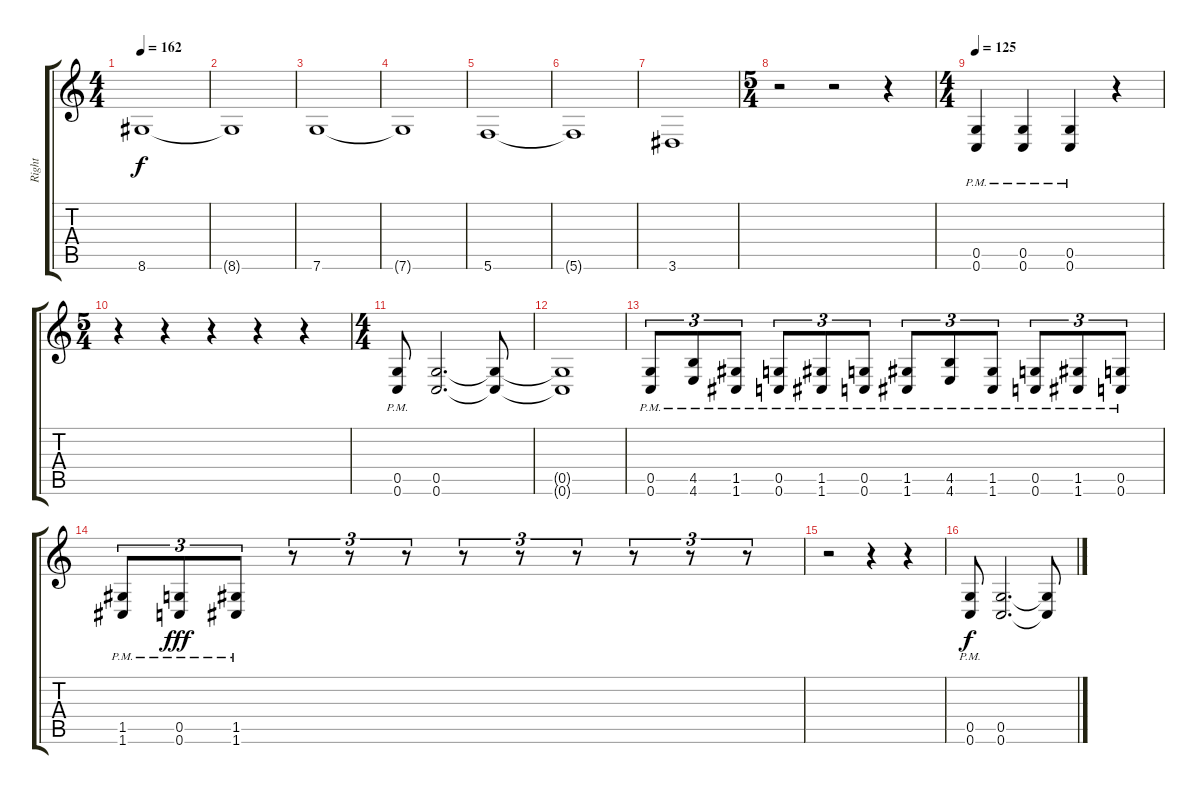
\track ("Right" "Right") {instrument distortionguitar}
\staff {score tabs}
\tuning (D4 A3 F3 C3 G2 C2) {hide}
\ts (4 4)
\tempo 162
\clef g2
\ks c
8.6.1{dy f} |
8.6{t}.1 |
7.6.1 |
7.6{t}.1 |
5.6.1 |
5.6{t}.1 |
3.6.1 |
\ts (5 4)
r.2 r.2 r.4 |
\ts (4 4)
\tempo 125
(0.5{pm} 0.6{pm}).4 (0.5{pm} 0.6{pm}).4 (0.5{pm} 0.6{pm}).4 r.4 |
\ts (5 4)
r.4 r.4 r.4 r.4 r.4 |
\ts (4 4)
(0.5{pm} 0.6{pm}).8 (0.5 0.6).2{d} (0.5{t} 0.6{t}).8 |
(0.5{t} 0.6{t}).1 |
(0.5{pm} 0.6{pm}).8{tu (3 2)} (4.5{pm} 4.6{pm}).8{tu (3 2)} (1.5{pm} 1.6{pm}).8{tu (3 2)} (0.5{pm} 0.6{pm}).8{tu (3 2)} (1.5{pm} 1.6{pm}).8{tu (3 2)} (0.5{pm} 0.6{pm}).8{tu (3 2)} (1.5{pm} 1.6{pm}).8{tu (3 2)} (4.5{pm} 4.6{pm}).8{tu (3 2)} (1.5{pm} 1.6{pm}).8{tu (3 2)} (0.5{pm} 0.6{pm}).8{tu (3 2)} (1.5{pm} 1.6{pm}).8{tu (3 2)} (0.5{pm} 0.6{pm}).8{tu (3 2)} |
(1.5{pm} 1.6{pm}).8{tu (3 2)} (0.5{pm} 0.6{pm}).8{tu (3 2) dy fff} (1.5{pm} 1.6{pm}).8{tu (3 2)} r.8{tu (3 2)} r.8{tu (3 2)} r.8{tu (3 2)} r.8{tu (3 2)} r.8{tu (3 2)} r.8{tu (3 2)} r.8{tu (3 2)} r.8{tu (3 2)} r.8{tu (3 2)} |
r.2 r.4 r.4 |
(0.5{pm} 0.6{pm}).8{dy f} (0.5 0.6).2{d} (0.5{t} 0.6{t}).8
